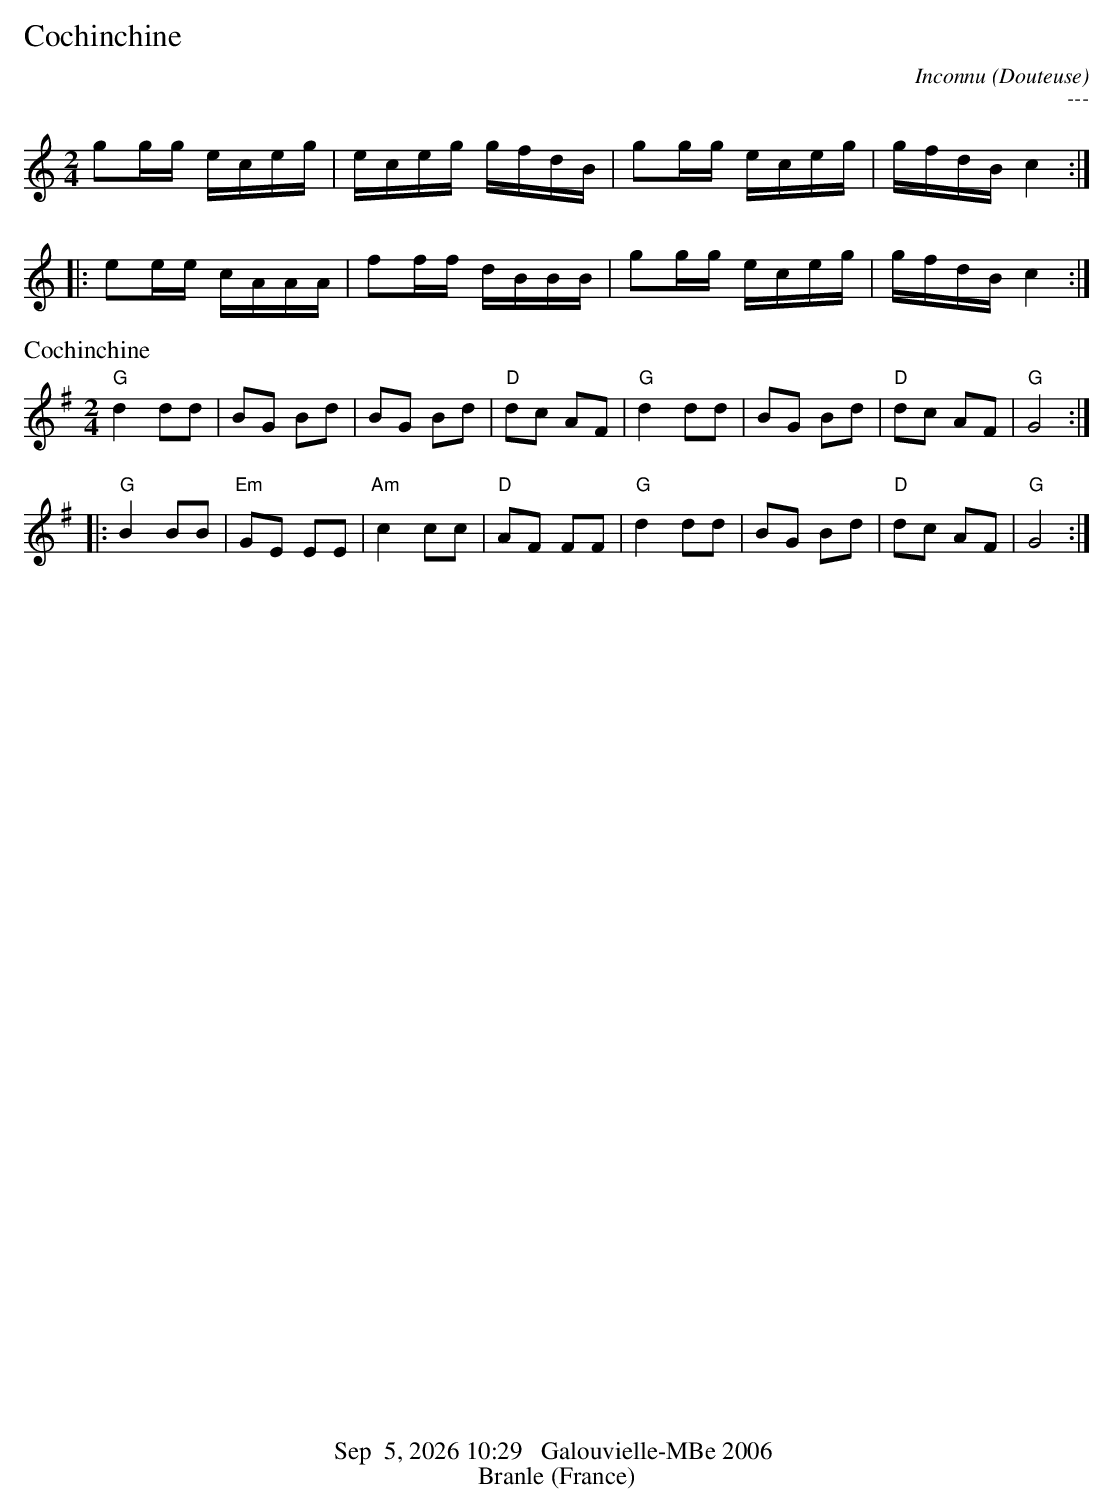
X:1
T:Cochinchine
O:Douteuse
C:Inconnu
M:2/4
L:1/16
K:C
V:1
g2gg eceg |eceg gfdB| g2gg eceg| gfdB c4:|:
e2ee cAAA|f2ff dBBB|g2gg eceg|gfdBc4:|
T:Cochinchine
C:Trad. ???
O:France
M:2/4
L:1/8
K:G
"G"d2 dd|BG Bd|BG Bd|"D"dc AF|"G"d2 dd|BG Bd|"D"dc AF|"G"G4::
"G"B2 BB|"Em"GE EE|"Am"c2 cc|"D"AF FF|"G"d2 dd|BG Bd|"D"dc AF|"G"G4:|
